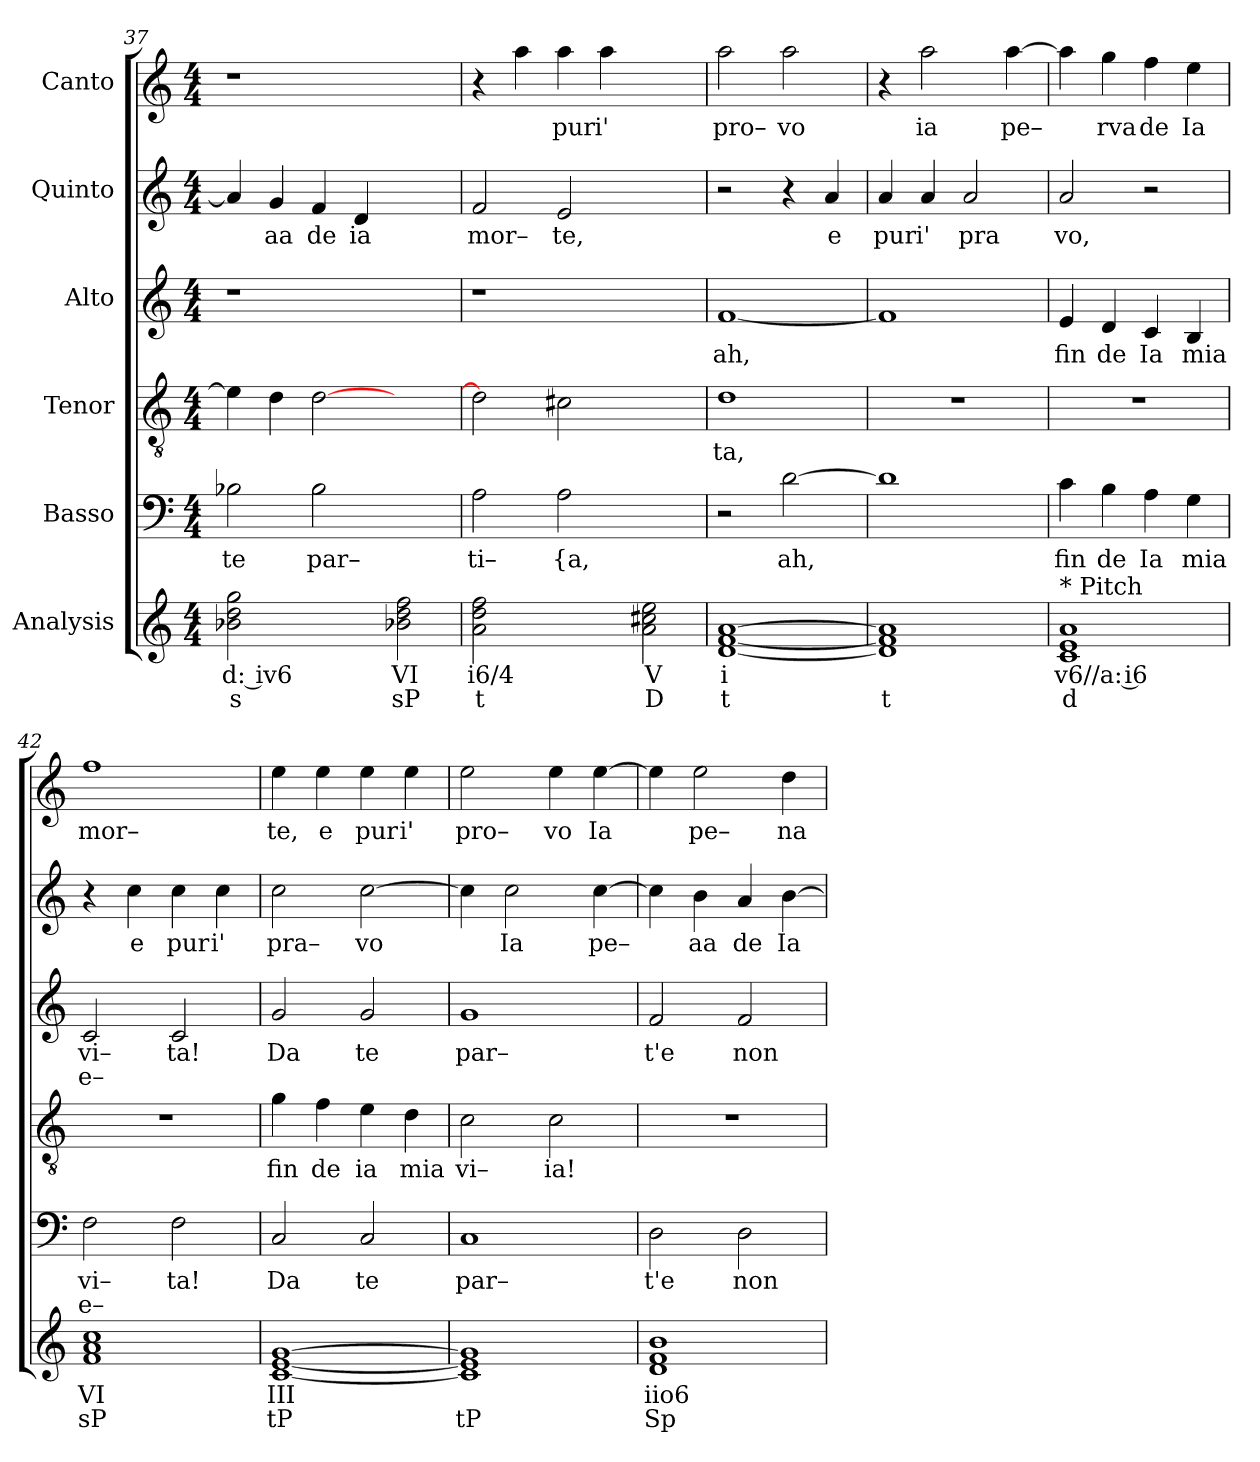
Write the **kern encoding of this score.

**kern	**text	**text	**kern	**text	**text	**kern	**text	**kern	**text	**text	**kern	**text	**kern	**text
*part6	*part6	*part6	*part5	*part5	*part5	*part4	*part4	*part3	*part3	*part3	*part2	*part2	*part1	*part1
*staff6	*staff6	*staff6	*staff5	*staff5	*staff5	*staff4	*staff4	*staff3	*staff3	*staff3	*staff2	*staff2	*staff1	*staff1
*I"Analysis	*	*	*I"Basso	*	*	*I"Tenor	*	*I"Alto	*	*	*I"Quinto	*	*I"Canto	*
*	*	*	*clefF4	*	*	*clefGv2	*	*clefG2	*	*	*clefG2	*	*clefG2	*
*k[]	*	*	*k[]	*	*	*k[]	*	*k[]	*	*	*k[]	*	*k[]	*
*M4/4	*	*	*M4/4	*	*	*M4/4	*	*M4/4	*	*	*M4/4	*	*M4/4	*
=37	=37	=37	=37	=37	=37	=37	=37	=37	=37	=37	=37	=37	=37	=37
!	!	!	!	!LO:LY:b	!	!	!	!	!	!	!	!	!	!
2b-X 2dd 2gg	d: iv6	s	2B-X\	te	.	4e\]	.	1r	.	.	4a/]	.	1r	.
!	!	!	!	!	!	!	!	!	!	!	!	!LO:LY:b	!	!
.	.	.	.	.	.	4d\	.	.	.	.	4g/	aa	.	.
!	!	!	!	!LO:LY:b	!	!	!	!	!	!	!	!	!	!
!	!	!	!	!	!	!	!	!	!	!	!	!LO:LY:b	!	!
2ryy	.	.	2B-\	par–	.	[2d\	.	.	.	.	4f/	de	.	.
!	!	!	!	!	!	!	!	!	!	!	!	!LO:LY:b	!	!
.	.	.	.	.	.	.	.	.	.	.	4d/	ia	.	.
2b-X 2dd 2ff	VI	sP	2ryy	.	.	2ryy	.	2ryy	.	.	2ryy	.	2ryy	.
=38	=38	=38	=38	=38	=38	=38	=38	=38	=38	=38	=38	=38	=38	=38
!	!	!	!	!LO:LY:b	!	!	!	!	!	!	!	!	!	!
!	!	!	!	!	!	!	!	!	!	!	!	!LO:LY:b	!	!
2a 2dd 2ff	i6/4	t	2A\	ti–	.	2d\]	.	1r	.	.	2f/	mor–	4r	.
.	.	.	.	.	.	.	.	.	.	.	.	.	4aa\	.
!	!	!	!	!LO:LY:b	!	!	!	!	!	!	!	!	!	!
!	!	!	!	!	!	!	!	!	!	!	!	!LO:LY:b	!	!
!	!	!	!	!	!	!	!	!	!	!	!	!	!	!LO:LY:b
2ryy	.	.	2A\	{a,	.	2c#X\	.	.	.	.	2e/	te,	4aa\	pur
!	!	!	!	!	!	!	!	!	!	!	!	!	!	!LO:LY:b
.	.	.	.	.	.	.	.	.	.	.	.	.	4aa\	i'
2a 2cc#X 2ee	V	D	2ryy	.	.	2ryy	.	2ryy	.	.	2ryy	.	2ryy	.
=39	=39	=39	=39	=39	=39	=39	=39	=39	=39	=39	=39	=39	=39	=39
!	!	!	!	!	!	!	!LO:LY:b	!	!	!	!	!	!	!
!	!	!	!	!	!	!	!	!	!LO:LY:b	!	!	!	!	!
!	!	!	!	!	!	!	!	!	!	!	!	!	!	!LO:LY:b
[1d [1f [1a	i	t	2r	.	.	1d	ta,	[1f	ah,	.	2r	.	2aa\	pro–
!	!	!	!	!LO:LY:b	!	!	!	!	!	!	!	!	!	!
!	!	!	!	!	!	!	!	!	!	!	!	!	!	!LO:LY:b
.	.	.	[2d\	ah,	.	.	.	.	.	.	4r	.	2aa\	vo
!	!	!	!	!	!	!	!	!	!	!	!	!LO:LY:b	!	!
.	.	.	.	.	.	.	.	.	.	.	4a/	e	.	.
=40	=40	=40	=40	=40	=40	=40	=40	=40	=40	=40	=40	=40	=40	=40
!	!	!	!	!	!	!	!	!	!	!	!	!LO:LY:b	!	!
1d] 1f] 1a]	.	t	1d]	.	.	1r	.	1f]	.	.	4a/	pur	4r	.
!	!	!	!	!	!	!	!	!	!	!	!	!LO:LY:b	!	!
!	!	!	!	!	!	!	!	!	!	!	!	!	!	!LO:LY:b
.	.	.	.	.	.	.	.	.	.	.	4a/	i'	2aa\	ia
!	!	!	!	!	!	!	!	!	!	!	!	!LO:LY:b	!	!
.	.	.	.	.	.	.	.	.	.	.	2a/	pra	.	.
!	!	!	!	!	!	!	!	!	!	!	!	!	!	!LO:LY:b
.	.	.	.	.	.	.	.	.	.	.	.	.	[4aa\	pe–
=41	=41	=41	=41	=41	=41	=41	=41	=41	=41	=41	=41	=41	=41	=41
!	!	!	!	!LO:LY:b	!	!	!	!	!	!	!	!	!	!
!	!	!	!	!	!	!	!	!	!LO:LY:b	!	!	!	!	!
!LO:TX:a:t=* Pitch	!	!	!	!	!	!	!	!	!	!	!	!	!	!
!	!	!	!	!	!	!	!	!	!	!	!	!LO:LY:b	!	!
1c 1e 1a	v6//a: i6	d	4c\	fin	.	1r	.	4e/	fin	.	2a/	vo,	4aa\]	.
!	!	!	!	!LO:LY:b	!	!	!	!	!	!	!	!	!	!
!	!	!	!	!	!	!	!	!	!LO:LY:b	!	!	!	!	!
!	!	!	!	!	!	!	!	!	!	!	!	!	!	!LO:LY:b
.	.	.	4B\	de	.	.	.	4d/	de	.	.	.	4gg\	rva
!	!	!	!	!LO:LY:b	!	!	!	!	!	!	!	!	!	!
!	!	!	!	!	!	!	!	!	!LO:LY:b	!	!	!	!	!
!	!	!	!	!	!	!	!	!	!	!	!	!	!	!LO:LY:b
.	.	.	4A\	Ia	.	.	.	4c/	Ia	.	2r	.	4ff\	de
!	!	!	!	!LO:LY:b	!	!	!	!	!	!	!	!	!	!
!	!	!	!	!	!	!	!	!	!LO:LY:b	!	!	!	!	!
!	!	!	!	!	!	!	!	!	!	!	!	!	!	!LO:LY:b
.	.	.	4G\	mia	.	.	.	4B/	mia	.	.	.	4ee\	Ia
=42	=42	=42	=42	=42	=42	=42	=42	=42	=42	=42	=42	=42	=42	=42
!	!	!	!	!LO:LY:b	!LO:LY:b	!	!	!	!	!	!	!	!	!
!	!	!	!	!	!	!	!	!	!LO:LY:b	!LO:LY:b	!	!	!	!
!	!	!	!	!	!	!	!	!	!	!	!	!	!	!LO:LY:b
1f 1a 1cc	VI	sP	2F\	vi–	e–	1r	.	2c/	vi–	e–	4r	.	1ff	mor–
!	!	!	!	!	!	!	!	!	!	!	!	!LO:LY:b	!	!
.	.	.	.	.	.	.	.	.	.	.	4cc\	e	.	.
!	!	!	!	!LO:LY:b	!	!	!	!	!	!	!	!	!	!
!	!	!	!	!	!	!	!	!	!LO:LY:b	!	!	!	!	!
!	!	!	!	!	!	!	!	!	!	!	!	!LO:LY:b	!	!
.	.	.	2F\	ta!	.	.	.	2c/	ta!	.	4cc\	pur	.	.
!	!	!	!	!	!	!	!	!	!	!	!	!LO:LY:b	!	!
.	.	.	.	.	.	.	.	.	.	.	4cc\	i'	.	.
=43	=43	=43	=43	=43	=43	=43	=43	=43	=43	=43	=43	=43	=43	=43
!	!	!	!	!LO:LY:b	!	!	!	!	!	!	!	!	!	!
!	!	!	!	!	!	!	!LO:LY:b	!	!	!	!	!	!	!
!	!	!	!	!	!	!	!	!	!LO:LY:b	!	!	!	!	!
!	!	!	!	!	!	!	!	!	!	!	!	!LO:LY:b	!	!
!	!	!	!	!	!	!	!	!	!	!	!	!	!	!LO:LY:b
[1c [1e [1g	III	tP	2C/	Da	.	4g\	fin	2g/	Da	.	2cc\	pra–	4ee\	te,
!	!	!	!	!	!	!	!LO:LY:b	!	!	!	!	!	!	!
!	!	!	!	!	!	!	!	!	!	!	!	!	!	!LO:LY:b
.	.	.	.	.	.	4f\	de	.	.	.	.	.	4ee\	e
!	!	!	!	!LO:LY:b	!	!	!	!	!	!	!	!	!	!
!	!	!	!	!	!	!	!LO:LY:b	!	!	!	!	!	!	!
!	!	!	!	!	!	!	!	!	!LO:LY:b	!	!	!	!	!
!	!	!	!	!	!	!	!	!	!	!	!	!LO:LY:b	!	!
!	!	!	!	!	!	!	!	!	!	!	!	!	!	!LO:LY:b
.	.	.	2C/	te	.	4e\	ia	2g/	te	.	[2cc\	vo	4ee\	pur
!	!	!	!	!	!	!	!LO:LY:b	!	!	!	!	!	!	!
!	!	!	!	!	!	!	!	!	!	!	!	!	!	!LO:LY:b
.	.	.	.	.	.	4d\	mia	.	.	.	.	.	4ee\	i'
=44	=44	=44	=44	=44	=44	=44	=44	=44	=44	=44	=44	=44	=44	=44
!	!	!	!	!LO:LY:b	!	!	!	!	!	!	!	!	!	!
!	!	!	!	!	!	!	!LO:LY:b	!	!	!	!	!	!	!
!	!	!	!	!	!	!	!	!	!LO:LY:b	!	!	!	!	!
!	!	!	!	!	!	!	!	!	!	!	!	!	!	!LO:LY:b
1c] 1e] 1g]	.	tP	1C	par–	.	2c\	vi–	1g	par–	.	4cc\]	.	2ee\	pro–
!	!	!	!	!	!	!	!	!	!	!	!	!LO:LY:b	!	!
.	.	.	.	.	.	.	.	.	.	.	2cc\	Ia	.	.
!	!	!	!	!	!	!	!LO:LY:b	!	!	!	!	!	!	!
!	!	!	!	!	!	!	!	!	!	!	!	!	!	!LO:LY:b
.	.	.	.	.	.	2c\	ia!	.	.	.	.	.	4ee\	vo
!	!	!	!	!	!	!	!	!	!	!	!	!LO:LY:b	!	!
!	!	!	!	!	!	!	!	!	!	!	!	!	!	!LO:LY:b
.	.	.	.	.	.	.	.	.	.	.	[4cc\	pe–	[4ee\	Ia
=45	=45	=45	=45	=45	=45	=45	=45	=45	=45	=45	=45	=45	=45	=45
!	!	!	!	!LO:LY:b	!	!	!	!	!	!	!	!	!	!
!	!	!	!	!	!	!	!	!	!LO:LY:b	!	!	!	!	!
1d 1f 1b	iio6	Sp	2D\	t'e	.	1r	.	2f/	t'e	.	4cc\]	.	4ee\]	.
!	!	!	!	!	!	!	!	!	!	!	!	!LO:LY:b	!	!
!	!	!	!	!	!	!	!	!	!	!	!	!	!	!LO:LY:b
.	.	.	.	.	.	.	.	.	.	.	4b\	aa	2ee\	pe–
!	!	!	!	!LO:LY:b	!	!	!	!	!	!	!	!	!	!
!	!	!	!	!	!	!	!	!	!LO:LY:b	!	!	!	!	!
!	!	!	!	!	!	!	!	!	!	!	!	!LO:LY:b	!	!
.	.	.	2D\	non	.	.	.	2f/	non	.	4a/	de	.	.
!	!	!	!	!	!	!	!	!	!	!	!	!LO:LY:b	!	!
!	!	!	!	!	!	!	!	!	!	!	!	!	!	!LO:LY:b
.	.	.	.	.	.	.	.	.	.	.	[4b\	Ia	4dd\	na
=	=	=	=	=	=	=	=	=	=	=	=	=	=	=
*-	*-	*-	*-	*-	*-	*-	*-	*-	*-	*-	*-	*-	*-	*-
